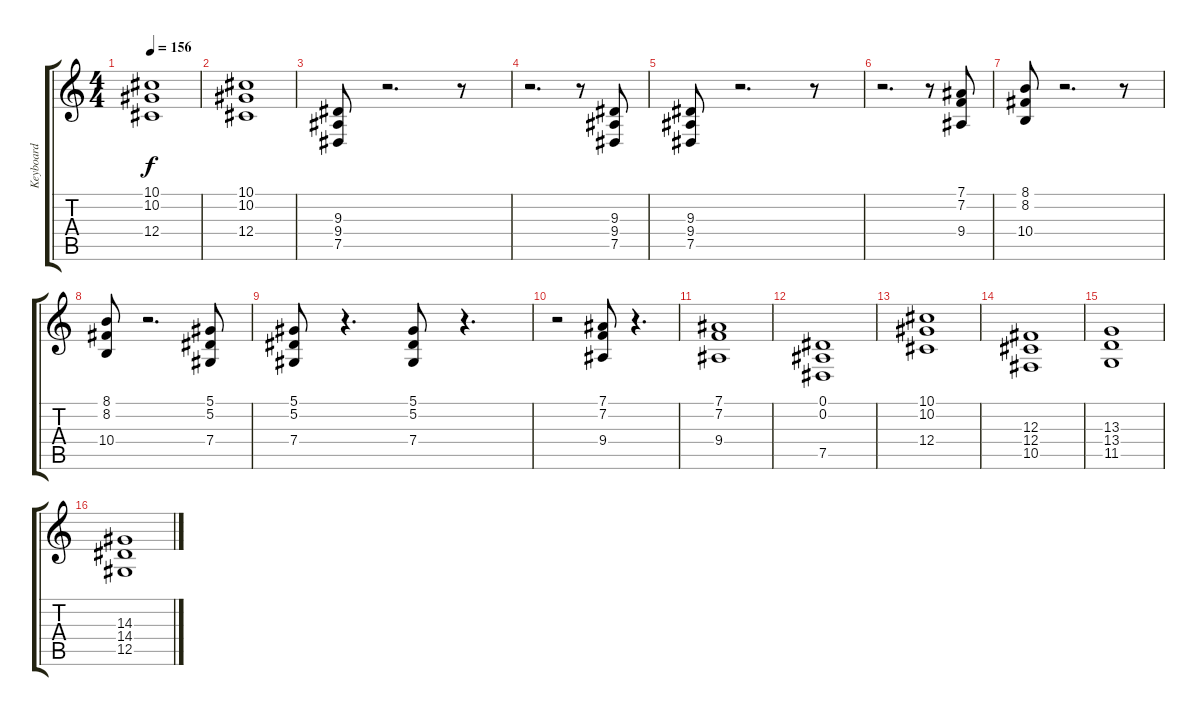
\track ("Keyboard " "Keyboard ") {instrument stringensemble1}
\staff {score tabs}
\tuning (Eb4 Bb3 Gb3 Db3 Ab2 Eb2) {hide}
\ts (4 4)
\tempo 156
\clef g2
\ks c
(10.1 10.2 12.4).1{dy f} |
(10.1 10.2 12.4).1 |
(9.3 9.4 7.5).8 r.2{d} r.8 |
r.2{d} r.8 (9.3 9.4 7.5).8 |
(9.3 9.4 7.5).8 r.2{d} r.8 |
r.2{d} r.8 (7.1 7.2 9.4).8 |
(8.1 8.2 10.4).8 r.2{d} r.8 |
(8.1 8.2 10.4).8 r.2{d} (5.1 5.2 7.4).8 |
(5.1 5.2 7.4).8 r.4{d} (5.1 5.2 7.4).8 r.4{d} |
r.2 (7.1 7.2 9.4).8 r.4{d} |
(7.1 7.2 9.4).1 |
(0.1 0.2 7.5).1 |
(10.1 10.2 12.4).1 |
(12.3 12.4 10.5).1 |
(13.3 13.4 11.5).1 |
(14.3 14.4 12.5).1
